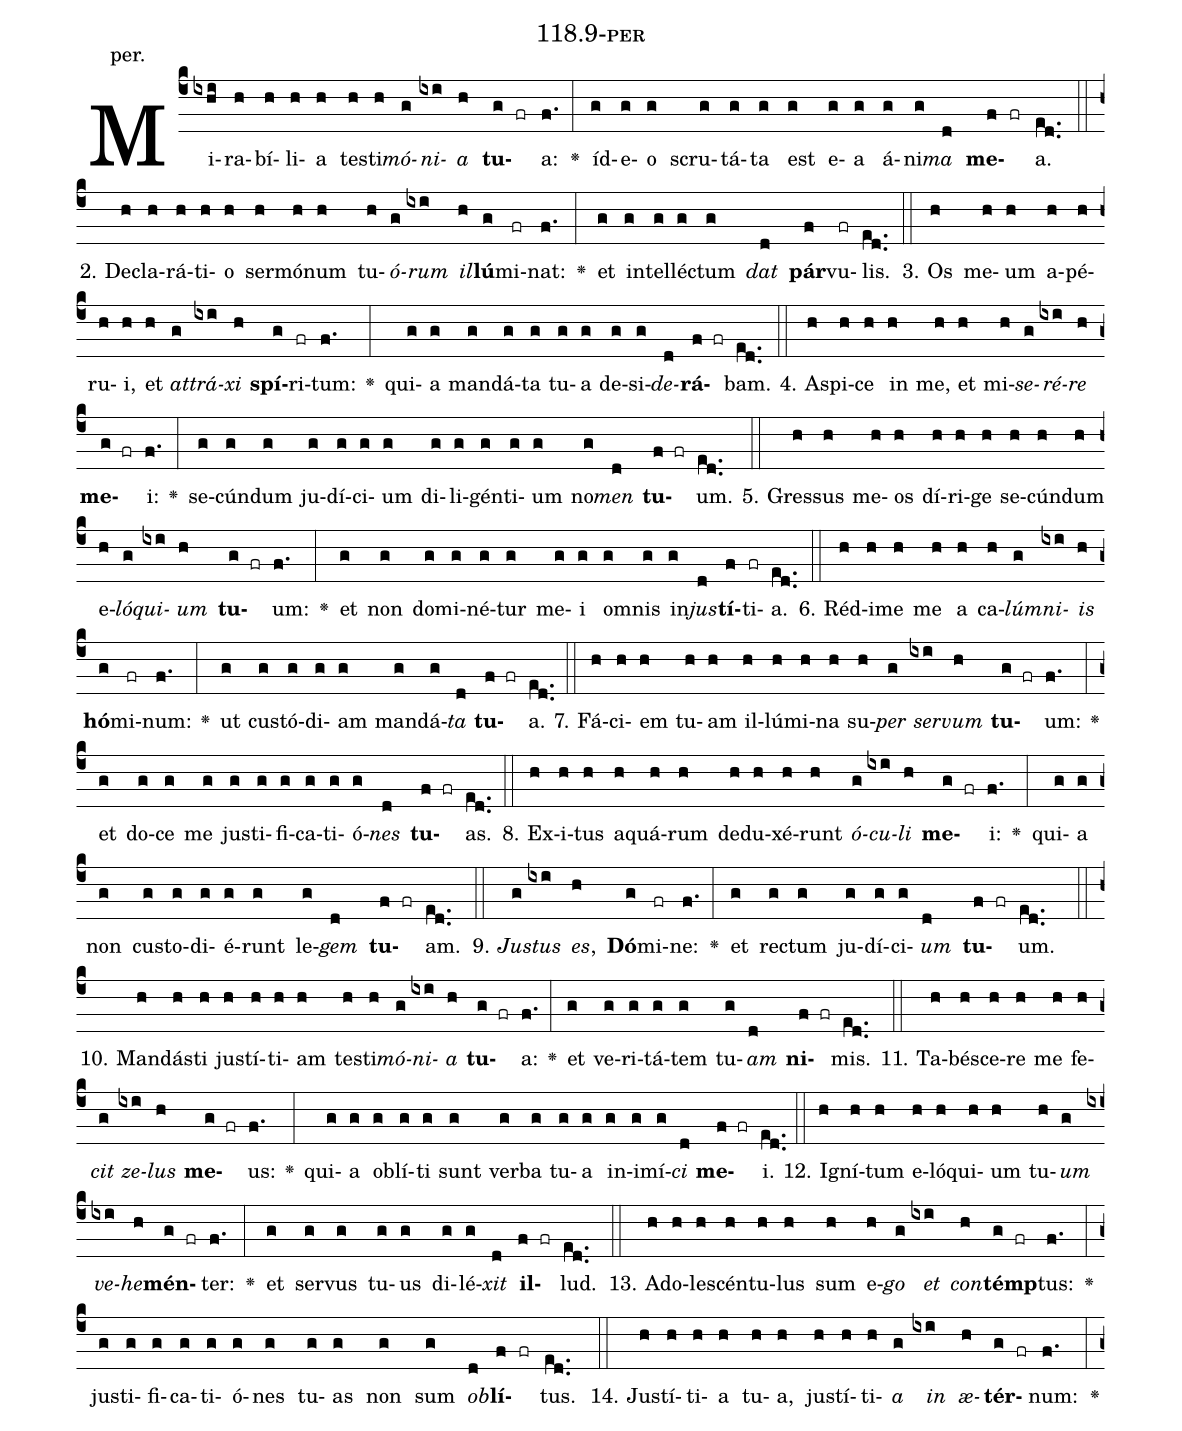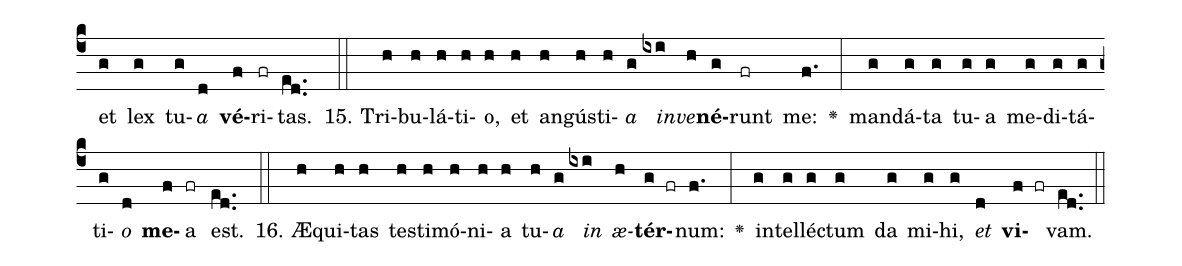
name: 118.9-per;
annotation: per.;
%%
(c4)Mi(ixhi)ra(h)bí(h)li(h)a(h) tes(h)ti(h)<i>mó</i>(g)<i>ni</i>(ixi)<i>a</i>(h) <b>tu</b>(g fr)a:(f.) <v>\greheightstar</v>(:) íd(g)e(g)o(g) scru(g)tá(g)ta(g) est(g) e(g)a(g) á(g)ni(g)<i>ma</i>(d) <b>me</b>(f fr)a.(ed..) (::)
2. De(h)cla(h)rá(h)ti(h)o(h) ser(h)mó(h)num(h) tu(h)<i>ó</i>(g)<i>rum</i>(ixi) <i>il</i>(h)<b>lú</b>(g)mi(fr)nat:(f.) <v>\greheightstar</v>(:) et(g) in(g)tel(g)léc(g)tum(g) <i>dat</i>(d) <b>pár</b>(f)vu(fr)lis.(ed..) (::)
3. Os(h) me(h)um(h) a(h)pé(h)ru(h)i,(h) et(h) <i>at</i>(g)<i>trá</i>(ixi)<i>xi</i>(h) <b>spí</b>(g)ri(fr)tum:(f.) <v>\greheightstar</v>(:) qui(g)a(g) man(g)dá(g)ta(g) tu(g)a(g) de(g)si(g)<i>de</i>(d)<b>rá</b>(f fr)bam.(ed..) (::)
4. A(h)spi(h)ce(h) in(h) me,(h) et(h) mi(h)<i>se</i>(g)<i>ré</i>(ixi)<i>re</i>(h) <b>me</b>(g fr)i:(f.) <v>\greheightstar</v>(:) se(g)cún(g)dum(g) ju(g)dí(g)ci(g)um(g) di(g)li(g)gén(g)ti(g)um(g) no(g)<i>men</i>(d) <b>tu</b>(f fr)um.(ed..) (::)
5. Gres(h)sus(h) me(h)os(h) dí(h)ri(h)ge(h) se(h)cún(h)dum(h) e(h)<i>ló</i>(g)<i>qui</i>(ixi)<i>um</i>(h) <b>tu</b>(g fr)um:(f.) <v>\greheightstar</v>(:) et(g) non(g) do(g)mi(g)né(g)tur(g) me(g)i(g) om(g)nis(g) in(g)<i>jus</i>(d)<b>tí</b>(f)ti(fr)a.(ed..) (::)
6. Réd(h)i(h)me(h) me(h) a(h) ca(h)<i>lúm</i>(g)<i>ni</i>(ixi)<i>is</i>(h) <b>hó</b>(g)mi(fr)num:(f.) <v>\greheightstar</v>(:) ut(g) cus(g)tó(g)di(g)am(g) man(g)dá(g)<i>ta</i>(d) <b>tu</b>(f fr)a.(ed..) (::)
7. Fá(h)ci(h)em(h) tu(h)am(h) il(h)lú(h)mi(h)na(h) su(h)<i>per</i>(g) <i>ser</i>(ixi)<i>vum</i>(h) <b>tu</b>(g fr)um:(f.) <v>\greheightstar</v>(:) et(g) do(g)ce(g) me(g) jus(g)ti(g)fi(g)ca(g)ti(g)ó(g)<i>nes</i>(d) <b>tu</b>(f fr)as.(ed..) (::)
8. Ex(h)i(h)tus(h) a(h)quá(h)rum(h) de(h)du(h)xé(h)runt(h) <i>ó</i>(g)<i>cu</i>(ixi)<i>li</i>(h) <b>me</b>(g fr)i:(f.) <v>\greheightstar</v>(:) qui(g)a(g) non(g) cus(g)to(g)di(g)é(g)runt(g) le(g)<i>gem</i>(d) <b>tu</b>(f fr)am.(ed..) (::)
9. <i>Jus</i>(g)<i>tus</i>(ixi) <i>es</i>,(h) <b>Dó</b>(g)mi(fr)ne:(f.) <v>\greheightstar</v>(:) et(g) rec(g)tum(g) ju(g)dí(g)ci(g)<i>um</i>(d) <b>tu</b>(f fr)um.(ed..) (::)
10. Man(h)dás(h)ti(h) jus(h)tí(h)ti(h)am(h) tes(h)ti(h)<i>mó</i>(g)<i>ni</i>(ixi)<i>a</i>(h) <b>tu</b>(g fr)a:(f.) <v>\greheightstar</v>(:) et(g) ve(g)ri(g)tá(g)tem(g) tu(g)<i>am</i>(d) <b>ni</b>(f fr)mis.(ed..) (::)
11. Ta(h)bé(h)sce(h)re(h) me(h) fe(h)<i>cit</i>(g) <i>ze</i>(ixi)<i>lus</i>(h) <b>me</b>(g fr)us:(f.) <v>\greheightstar</v>(:) qui(g)a(g) ob(g)lí(g)ti(g) sunt(g) ver(g)ba(g) tu(g)a(g) in(g)i(g)mí(g)<i>ci</i>(d) <b>me</b>(f fr)i.(ed..) (::)
12. I(h)gní(h)tum(h) e(h)ló(h)qui(h)um(h) tu(h)<i>um</i>(g) <i>ve</i>(ixi)<i>he</i>(h)<b>mén</b>(g fr)ter:(f.) <v>\greheightstar</v>(:) et(g) ser(g)vus(g) tu(g)us(g) di(g)lé(g)<i>xit</i>(d) <b>il</b>(f fr)lud.(ed..) (::)
13. Ad(h)o(h)le(h)scén(h)tu(h)lus(h) sum(h) e(h)<i>go</i>(g) <i>et</i>(ixi) <i>con</i>(h)<b>témp</b>(g fr)tus:(f.) <v>\greheightstar</v>(:) jus(g)ti(g)fi(g)ca(g)ti(g)ó(g)nes(g) tu(g)as(g) non(g) sum(g) <i>ob</i>(d)<b>lí</b>(f fr)tus.(ed..) (::)
14. Jus(h)tí(h)ti(h)a(h) tu(h)a,(h) jus(h)tí(h)ti(h)<i>a</i>(g) <i>in</i>(ixi) <i>æ</i>(h)<b>tér</b>(g fr)num:(f.) <v>\greheightstar</v>(:) et(g) lex(g) tu(g)<i>a</i>(d) <b>vé</b>(f)ri(fr)tas.(ed..) (::)
15. Tri(h)bu(h)lá(h)ti(h)o,(h) et(h) an(h)gús(h)ti(h)<i>a</i>(g) <i>in</i>(ixi)<i>ve</i>(h)<b>né</b>(g)runt(fr) me:(f.) <v>\greheightstar</v>(:) man(g)dá(g)ta(g) tu(g)a(g) me(g)di(g)tá(g)ti(g)<i>o</i>(d) <b>me</b>(f)a(fr) est.(ed..) (::)
16. Æ(h)qui(h)tas(h) tes(h)ti(h)mó(h)ni(h)a(h) tu(h)<i>a</i>(g) <i>in</i>(ixi) <i>æ</i>(h)<b>tér</b>(g fr)num:(f.) <v>\greheightstar</v>(:) in(g)tel(g)léc(g)tum(g) da(g) mi(g)hi,(g) <i>et</i>(d) <b>vi</b>(f fr)vam.(ed..) (::)
